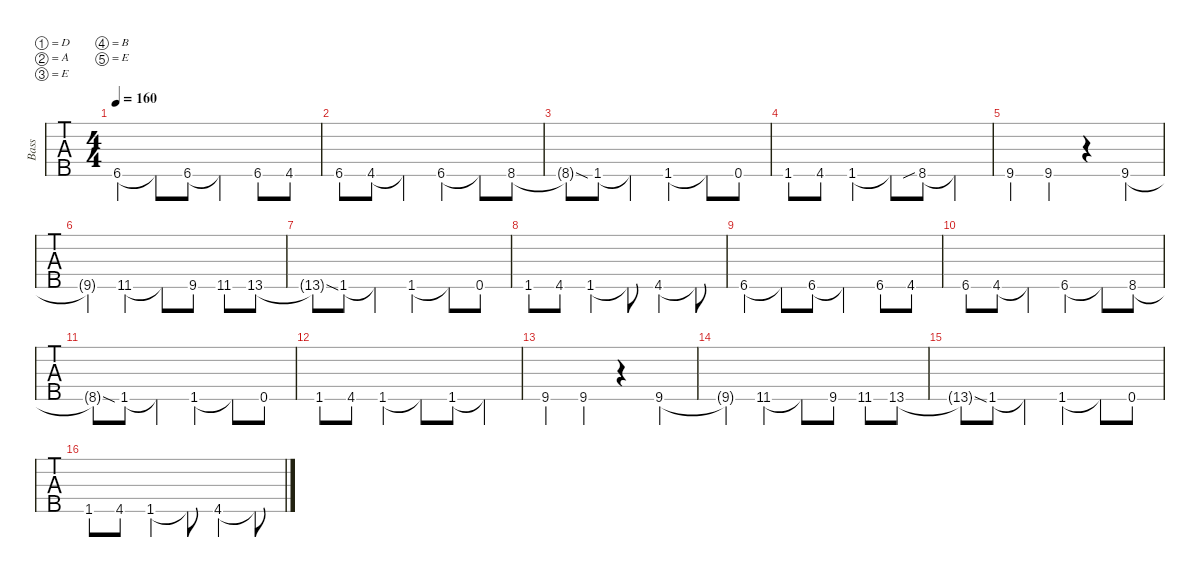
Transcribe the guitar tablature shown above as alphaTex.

\defaultSystemsLayout 4
\hideDynamics
\bracketExtendMode groupsimilarinstruments
\multiBarRest
\otherSystemsTrackNameOrientation horizontal
\track ("Bass" "Bass") {instrument electricbassfinger}
\staff {tabs}
\tuning (D2 A1 E1 B0 E0)
\ts (4 4)
\tempo 160
\clef f4
\ks c
6.5{acc #}.4{dy mf} 6.5{t acc #}.8 6.5{acc #}.8 6.5{t acc #}.4 6.5{acc #}.8 4.5{acc #}.8 |
6.5{acc #}.8 4.5{acc #}.8 4.5{t acc #}.4 6.5{acc #}.4 6.5{t acc #}.8 8.5.8 |
8.5{sod t}.8 1.5.8 1.5{t}.4 1.5.4 1.5{t}.8 0.5.8 |
1.5.8 4.5{acc #}.8 1.5.4 1.5{t}.8 8.5{sib}.8 8.5{t}.4 |
\clef g2
9.5{acc #}.4 9.5{acc #}.4 r.4 9.5{acc #}.4 |
9.5{t acc #}.4 11.5{acc #}.4 11.5{t acc #}.8 9.5{acc #}.8 11.5{acc #}.8 13.5.8 |
13.5{sod t}.8 1.5.8 1.5{t}.4 1.5.4 1.5{t}.8 0.5.8 |
1.5.8 4.5{acc #}.8 1.5.4 1.5{t}.8 4.5{acc #}.4 4.5{t acc #}.8 |
\clef f4
6.5{acc #}.4 6.5{t acc #}.8 6.5{acc #}.8 6.5{t acc #}.4 6.5{acc #}.8 4.5{acc #}.8 |
6.5{acc #}.8 4.5{acc #}.8 4.5{t acc #}.4 6.5{acc #}.4 6.5{t acc #}.8 8.5.8 |
8.5{sod t}.8 1.5.8 1.5{t}.4 1.5.4 1.5{t}.8 0.5.8 |
1.5.8 4.5{acc #}.8 1.5.4 1.5{t}.8 1.5.8 1.5{t}.4 |
\clef g2
9.5{acc #}.4 9.5{acc #}.4 r.4 9.5{acc #}.4 |
9.5{t acc #}.4 11.5{acc #}.4 11.5{t acc #}.8 9.5{acc #}.8 11.5{acc #}.8 13.5.8 |
13.5{sod t}.8 1.5.8 1.5{t}.4 1.5.4 1.5{t}.8 0.5.8 |
1.5.8 4.5{acc #}.8 1.5.4 1.5{t}.8 4.5{acc #}.4 4.5{t acc #}.8
